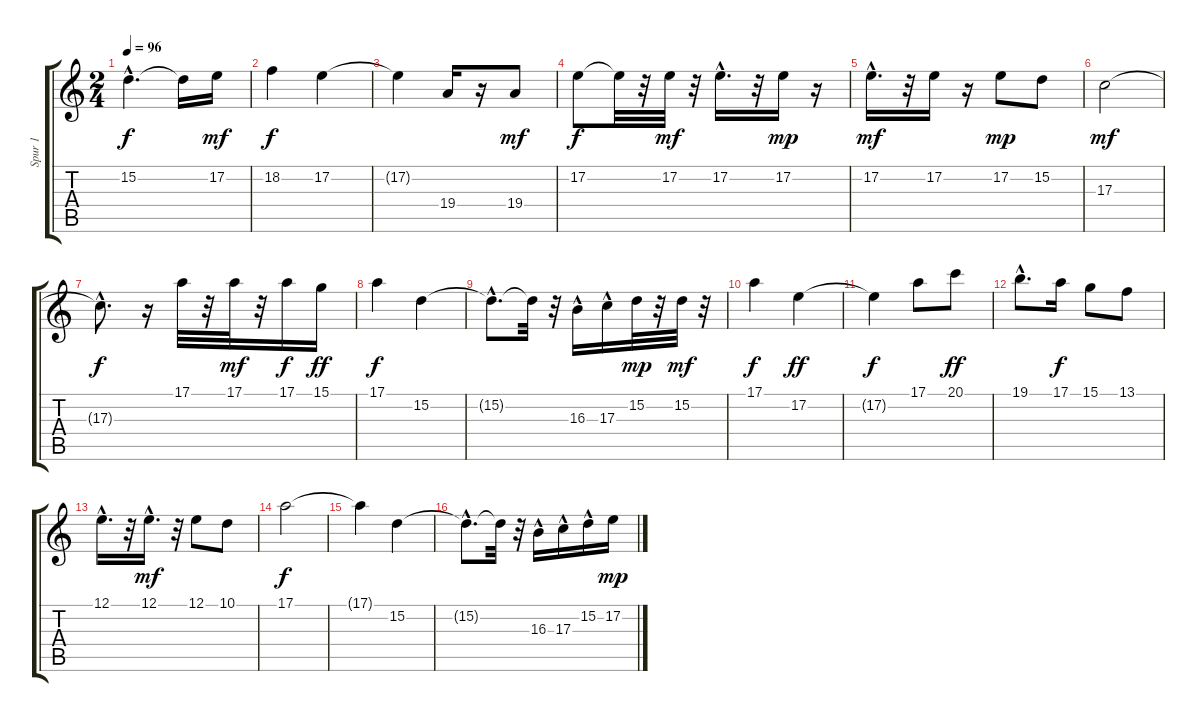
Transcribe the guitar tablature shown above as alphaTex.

\track ("Spur 1" "Spur 1") {instrument accordion}
\staff {score tabs}
\tuning (E4 B3 G3 D3 A2 E2) {hide}
\ts (2 4)
\tempo 96
\clef g2
\ks c
15.2{hac t}.4{d dy f} 15.2{t}.16 17.2.16{dy mf} |
18.2.4{dy f} 17.2.4 |
17.2{t}.4 19.4.16 r.16 19.4.8{dy mf} |
17.2.8{dy f instrument accordion} 17.2{t}.32 r.32 17.2.32{dy mf} r.32 17.2{hac}.16{d} r.32 17.2.16{dy mp} r.16 |
17.2{hac}.16{d dy mf} r.32 17.2.16 r.16 17.2.8{dy mp} 15.2.8 |
17.3.2{dy mf instrument accordion} |
17.3{hac t}.8{d dy f} r.16 17.1.32 r.32 17.1.32{dy mf} r.32 17.1.16{dy f} 15.1.16{dy ff} |
17.1.4{dy f} 15.2.4 |
15.2{hac t}.8{d} 15.2{t}.32 r.32 16.3{hac}.16{instrument accordion} 17.3{hac}.16 15.2.32{dy mp} r.32 15.2.32{dy mf} r.32 |
17.1.4{dy f} 17.2.4{dy ff} |
17.2{t}.4{dy f} 17.1.8{instrument accordion} 20.1.8{dy ff} |
19.1{hac}.8{d} 17.1.16{dy f} 15.1.8 13.1.8 |
12.1{hac}.16{d} r.32 12.1{hac}.16{d dy mf} r.32 12.1.8 10.1.8 |
17.1.2{dy f instrument accordion} |
17.1{t}.4 15.2.4 |
15.2{hac t}.8{d} 15.2{t}.32 r.32 16.3{hac}.16{instrument accordion} 17.3{hac}.16 15.2{hac}.16 17.2.16{dy mp}
